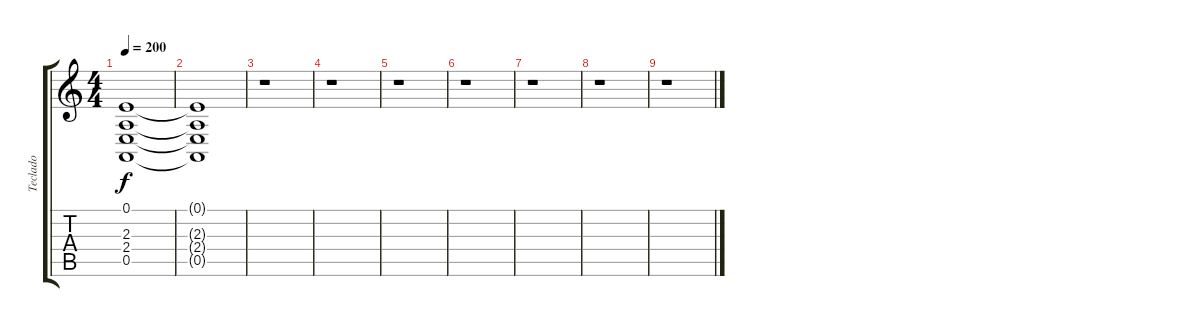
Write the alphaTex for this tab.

\track ("Teclado" "Teclado") {instrument pad2warm}
\staff {score tabs}
\tuning (E4 B3 G3 D3 A2 E2) {hide}
\ts (4 4)
\tempo 200
\clef g2
\ks c
(0.1{t} 2.3{t} 2.4{t} 0.5{t}).1{dy f} |
(0.1{t} 2.3{t} 2.4{t} 0.5{t}).1 |
r.1 |
r.1 |
r.1 |
r.1 |
r.1 |
r.1 |
r.1
